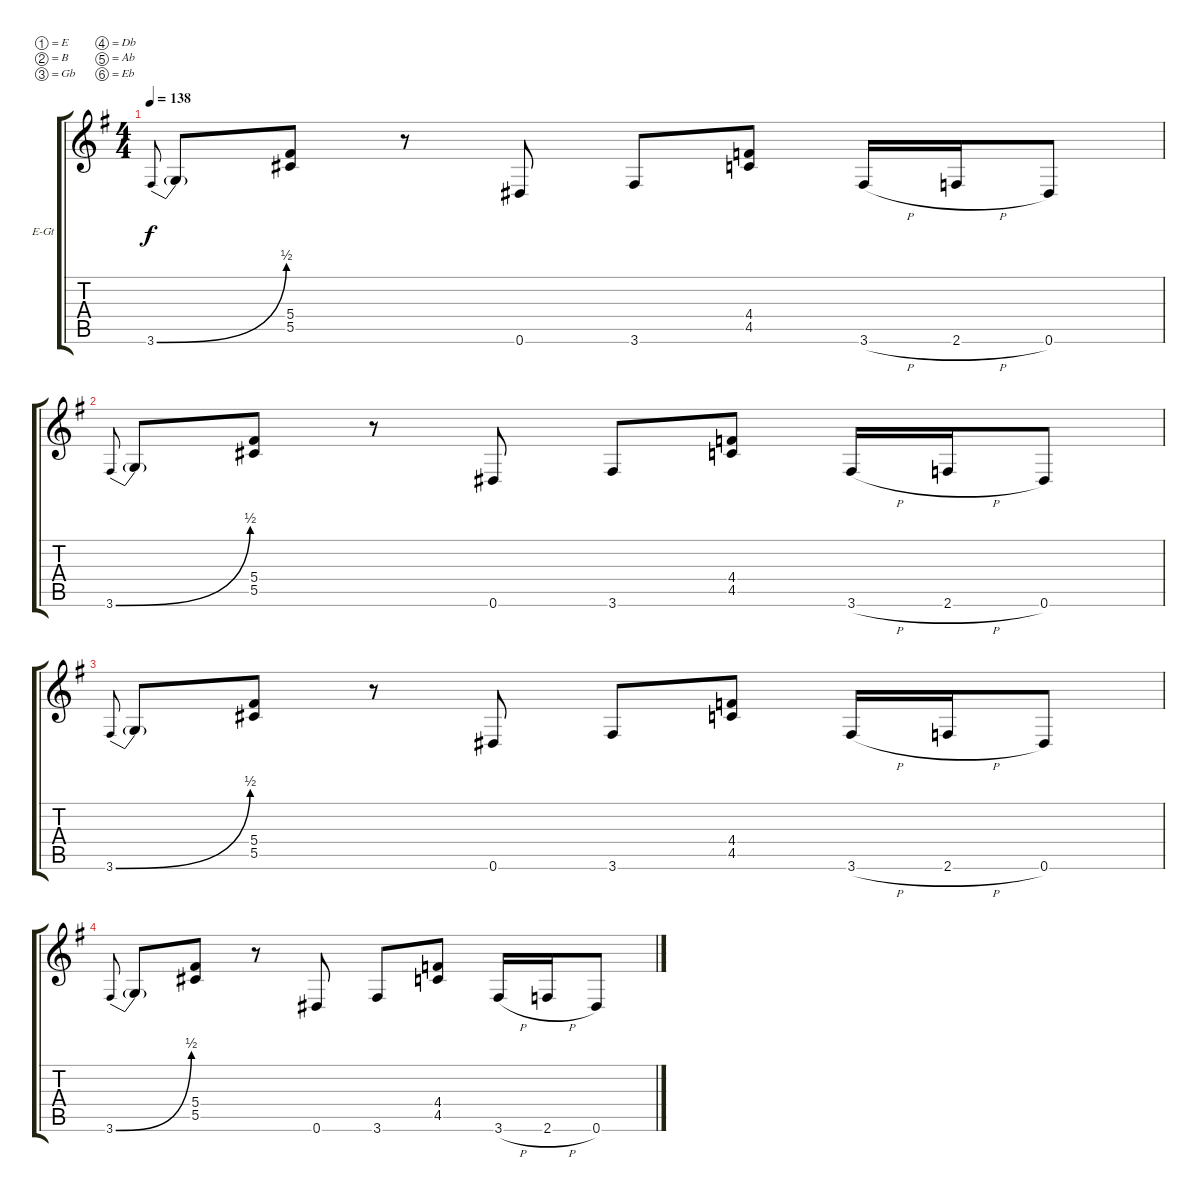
\defaultSystemsLayout 4
\bracketExtendMode groupsimilarinstruments
\firstSystemTrackNameOrientation horizontal
\otherSystemsTrackNameOrientation horizontal
\track ("Electric Guitar" "E-Gt") {instrument distortionguitar}
\staff {score tabs}
\tuning (E4 B3 Gb3 Db3 Ab2 Eb2)
\ts (4 4)
\tempo 138
\clef g2
\scale
1.05549
\ks g
3.6{be (bend 0 0 13.799999999999999 2)}.8{gr onbeat dy f} 3.6{t}.8 (5.5 5.4).8 r.8 0.6.8 3.6.8 (4.5 4.4).8 3.6{h}.16 2.6{h}.16 0.6.8 |
\scale
0.944515 3.6{be (bend 0 0 13.799999999999999 2)}.8{gr onbeat} 3.6{t}.8 (5.5 5.4).8 r.8 0.6.8 3.6.8 (4.5 4.4).8 3.6{h}.16 2.6{h}.16 0.6.8 |
\scale
1.05549 3.6{be (bend 0 0 13.799999999999999 2)}.8{gr onbeat} 3.6{t}.8 (5.5 5.4).8 r.8 0.6.8 3.6.8 (4.5 4.4).8 3.6{h}.16 2.6{h}.16 0.6.8 |
\scale
0.944515 3.6{be (bend 0 0 13.799999999999999 2)}.8{gr onbeat} 3.6{t}.8 (5.5 5.4).8 r.8 0.6.8 3.6.8 (4.5 4.4).8 3.6{h}.16 2.6{h}.16 0.6.8
